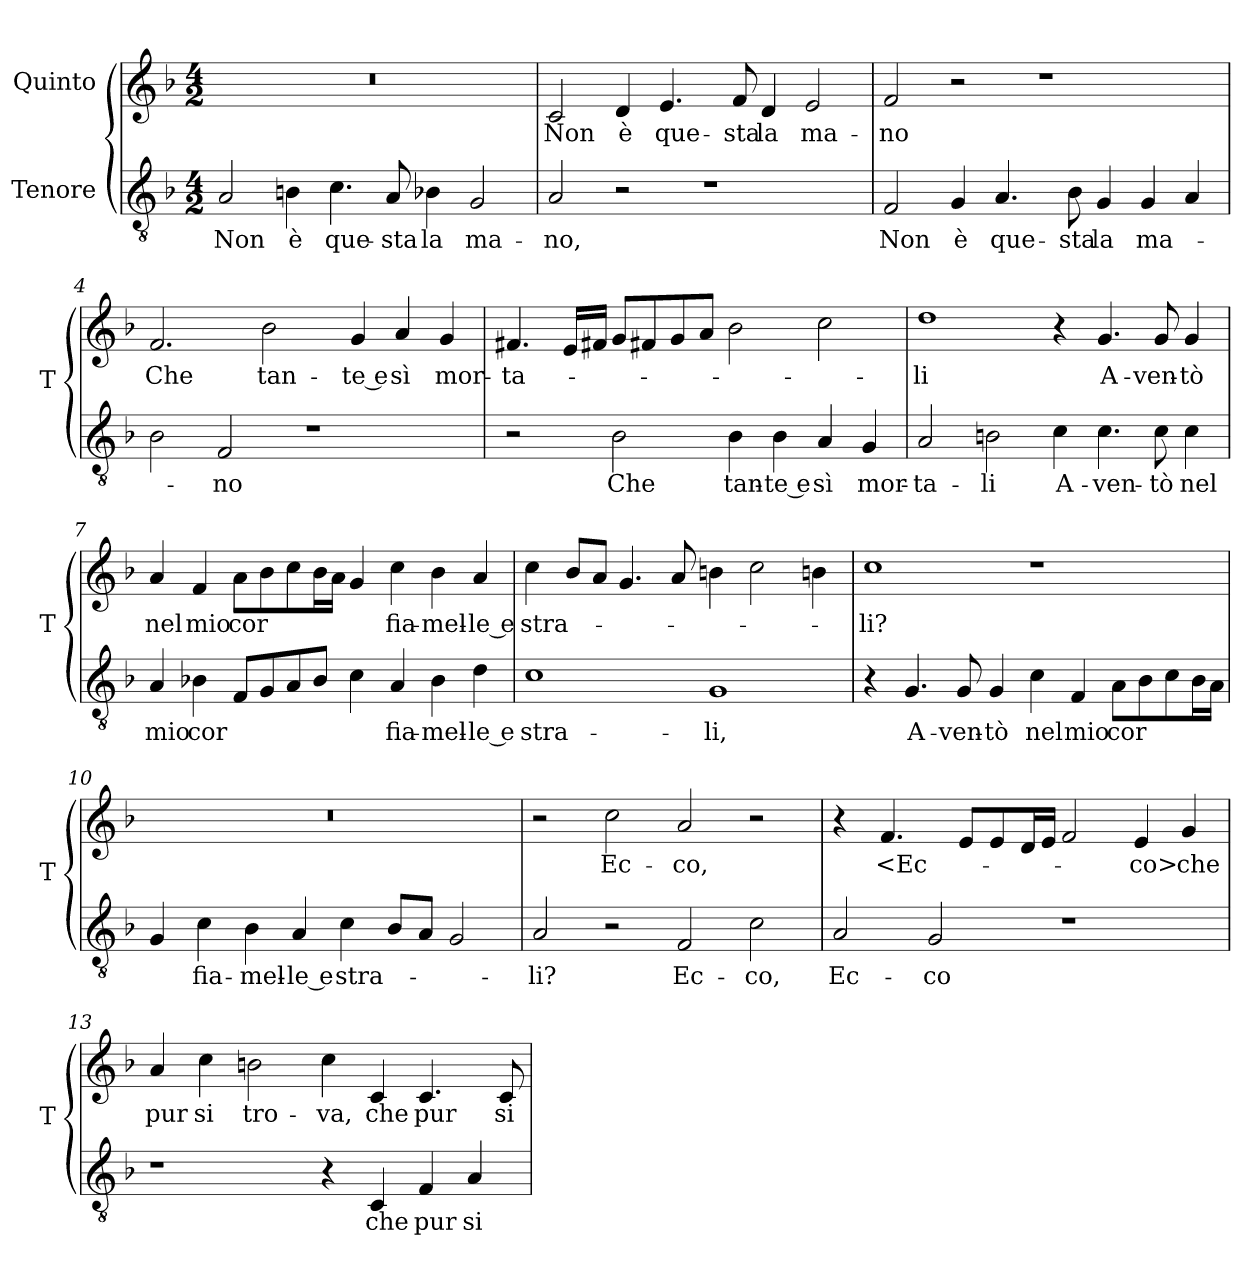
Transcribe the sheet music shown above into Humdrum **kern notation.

**kern	**text	**kern	**text
*part2	*part2	*part1	*part1
*staff2	*staff2	*staff1	*staff1
*I"Tenore	*	*I"Quinto	*
*I'T	*	*	*
*clefGv2	*	*clefG2	*
*k[b-]	*	*k[b-]	*
*M4/2	*	*M4/2	*
=1	=1	=1	=1
2A	Non	0r	.
4Bn	è	.	.
4.c	que-	.	.
8A	-sta	.	.
4B-X	la	.	.
2G	ma-	.	.
=2	=2	=2	=2
2A	-no,	2c	Non
2r	.	4d	è
.	.	4.e	que-
1r	.	.	.
.	.	8f	-sta
.	.	4d	la
.	.	2e	ma-
=3	=3	=3	=3
2F	Non	2f	-no
4G	è	2r	.
4.A	que-	.	.
.	.	1r	.
8B-	-sta	.	.
4G	la	.	.
4G	ma-	.	.
4A	.	.	.
=4	=4	=4	=4
2B-	.	2.f	Che
2F	-no	.	.
.	.	2b-	tan-
1r	.	.	.
.	.	4g	-te e
.	.	4a	sì
.	.	4g	mor-
=5	=5	=5	=5
2r	.	4.f#X	-ta-
.	.	16eLL	.
.	.	16f#XJJ	.
2B-	Che	8gL	.
.	.	8f#X	.
.	.	8g	.
.	.	8aJ	.
4B-	tan-	2b-	.
4B-	-te e	.	.
4A	sì	2cc	.
4G	mor-	.	.
=6	=6	=6	=6
2A	-ta-	1dd	-li
2Bn	-li	.	.
4c	A-	4r	.
4.c	-ven-	4.g	A-
8c	-tò	8g	-ven-
4c	nel	4g	-tò
=7	=7	=7	=7
4A	mio	4a	nel
4B-X	cor	4f	mio
8FL	.	8aL	cor
8G	.	8b-	.
8A	.	8cc	.
8B-J	.	16b-L	.
.	.	16aJJ	.
4c	.	4g	.
4A	fia-	4cc	fia-
4B-	-mel-	4b-	-mel-
4d	-le e	4a	-le e
=8	=8	=8	=8
1c	stra-	4cc	stra-
.	.	8b-L	.
.	.	8aJ	.
.	.	4.g	.
.	.	8a	.
1G	-li,	4bn	.
.	.	2cc	.
.	.	4bn	.
=9	=9	=9	=9
4r	.	1cc	-li?
4.G	A-	.	.
8G	-ven-	.	.
4G	-tò	.	.
4c	nel	1r	.
4F	mio	.	.
8AL	cor	.	.
8B-	.	.	.
8c	.	.	.
16B-L	.	.	.
16AJJ	.	.	.
=10	=10	=10	=10
4G	.	0r	.
4c	fia-	.	.
4B-	-mel-	.	.
4A	-le e	.	.
4c	stra-	.	.
8B-L	.	.	.
8AJ	.	.	.
2G	.	.	.
=11	=11	=11	=11
2A	-li?	2r	.
2r	.	2cc	Ec-
2F	Ec-	2a	-co,
2c	-co,	2r	.
=12	=12	=12	=12
2A	Ec-	4r	.
.	.	4.f	<Ec-
2G	-co	.	.
.	.	8eL	.
.	.	8e	.
.	.	16dL	.
.	.	16eJJ	.
1r	.	2f	.
.	.	4e	-co>
.	.	4g	che
=13	=13	=13	=13
1r	.	4a	pur
.	.	4cc	si
.	.	2bn	tro-
4r	.	4cc	-va,
4C	che	4c	che
4F	pur	4.c	pur
4A	si	.	.
.	.	8c	si
=	=	=	=
*-	*-	*-	*-
